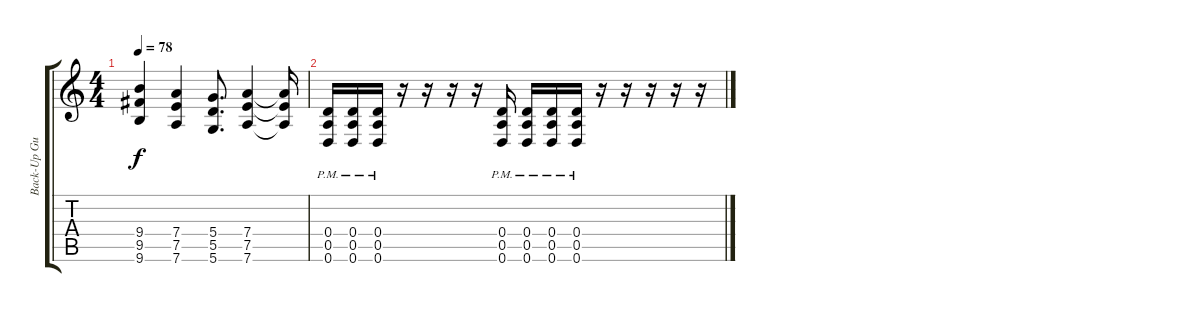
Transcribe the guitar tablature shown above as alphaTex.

\track ("Back-Up Guitar" "Back-Up Gu") {instrument distortionguitar}
\staff {score tabs}
\tuning (E4 B3 G3 D3 A2 D2) {hide}
\ts (4 4)
\tempo 78
\clef g2
\ks c
(9.4 9.5 9.6).4{dy f} (7.4 7.5 7.6).4 (5.4 5.5 5.6).8{d} (7.4 7.5 7.6).4 (7.4{t} 7.5{t} 7.6{t}).16 |
(0.4{pm} 0.5{pm} 0.6{pm}).16 (0.4{pm} 0.5{pm} 0.6{pm}).16 (0.4{pm} 0.5{pm} 0.6{pm}).16 r.16 r.16 r.16 r.16 (0.4{pm} 0.5{pm} 0.6{pm}).16 (0.4{pm} 0.5{pm} 0.6{pm}).16 (0.4{pm} 0.5{pm} 0.6{pm}).16 (0.4{pm} 0.5{pm} 0.6{pm}).16 r.16 r.16 r.16 r.16 r.16
